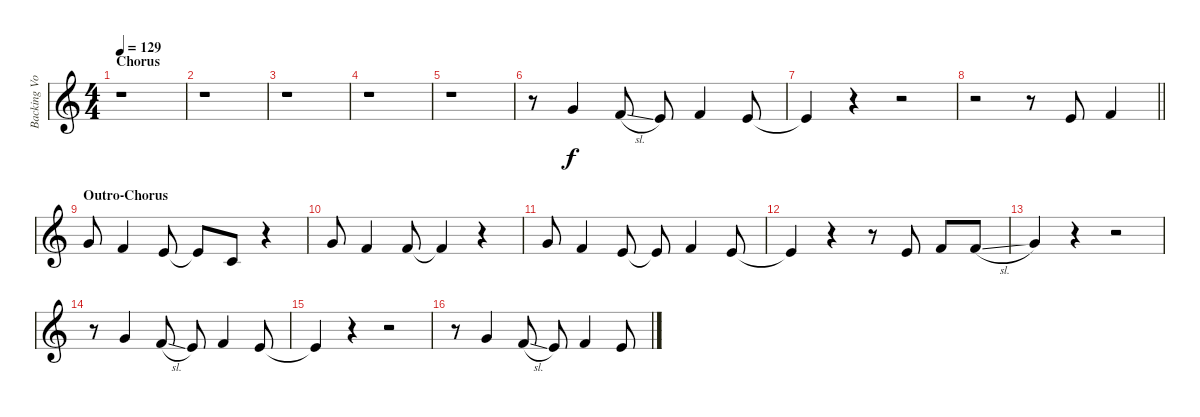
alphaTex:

\track ("Backing Vocals" "Backing Vo") {instrument lead6voice}
\staff {score}
\tuning (E4 B3 G3 D3 A2 E2) {hide}
\ts (4 4)
\section ("" "Chorus")
\tempo 129
\clef g2
\ks c
r.1{dy f} |
r.1 |
r.1 |
r.1 |
r.1 |
r.8 3.1.4 6.2{sl}.8 5.2.8 6.2.4 5.2.8 |
5.2{t}.4 r.4 r.2 |
\barLineRight lightlight
r.2 r.8 0.1.8 1.1.4 |
\section ("" "Outro-Chorus")
3.1.8 6.2.4 5.2.8 5.2{t}.8 5.3.8 r.4 |
3.1.8 6.2.4 6.2.8 6.2{t}.4 r.4 |
3.1.8 6.2.4 5.2.8 5.2{t}.8 6.2.4 5.2.8 |
5.2{t}.4 r.4 r.8 0.1.8 1.1.8 1.1{sl}.8 |
3.1.4 r.4 r.2 |
r.8 3.1.4 6.2{sl}.8 5.2.8 6.2.4 5.2.8 |
5.2{t}.4 r.4 r.2 |
r.8 3.1.4 6.2{sl}.8 5.2.8 6.2.4 5.2.8
